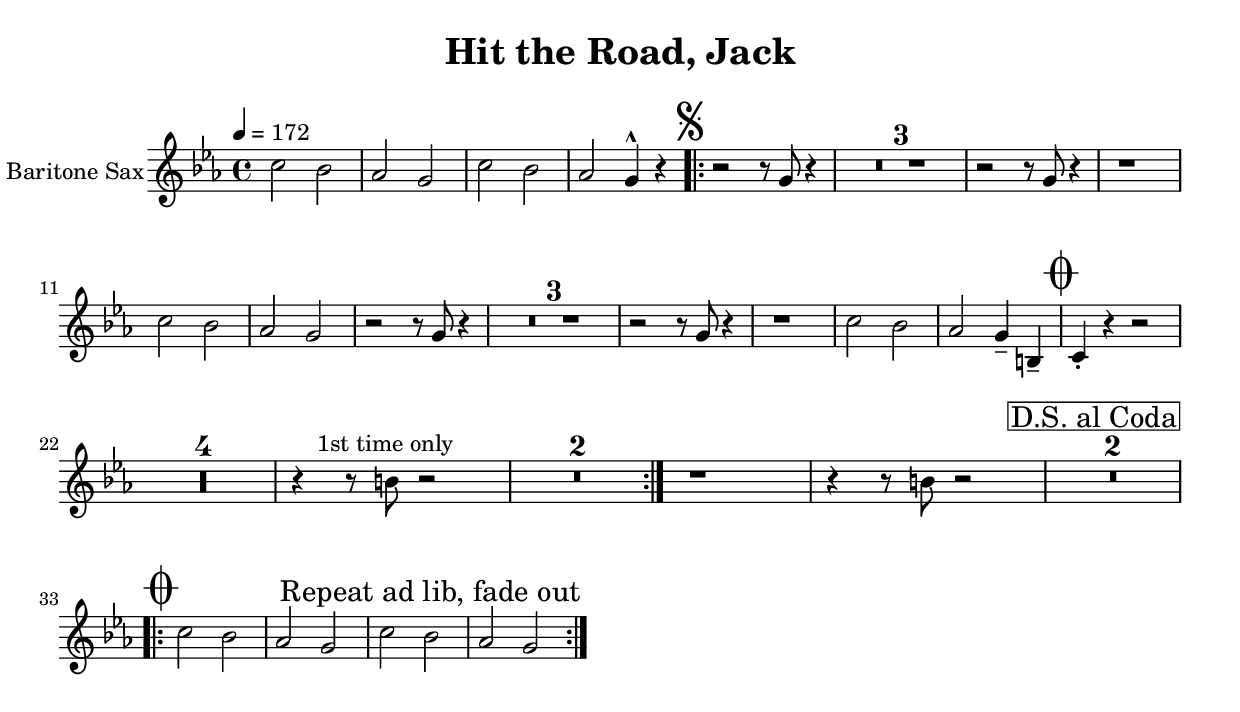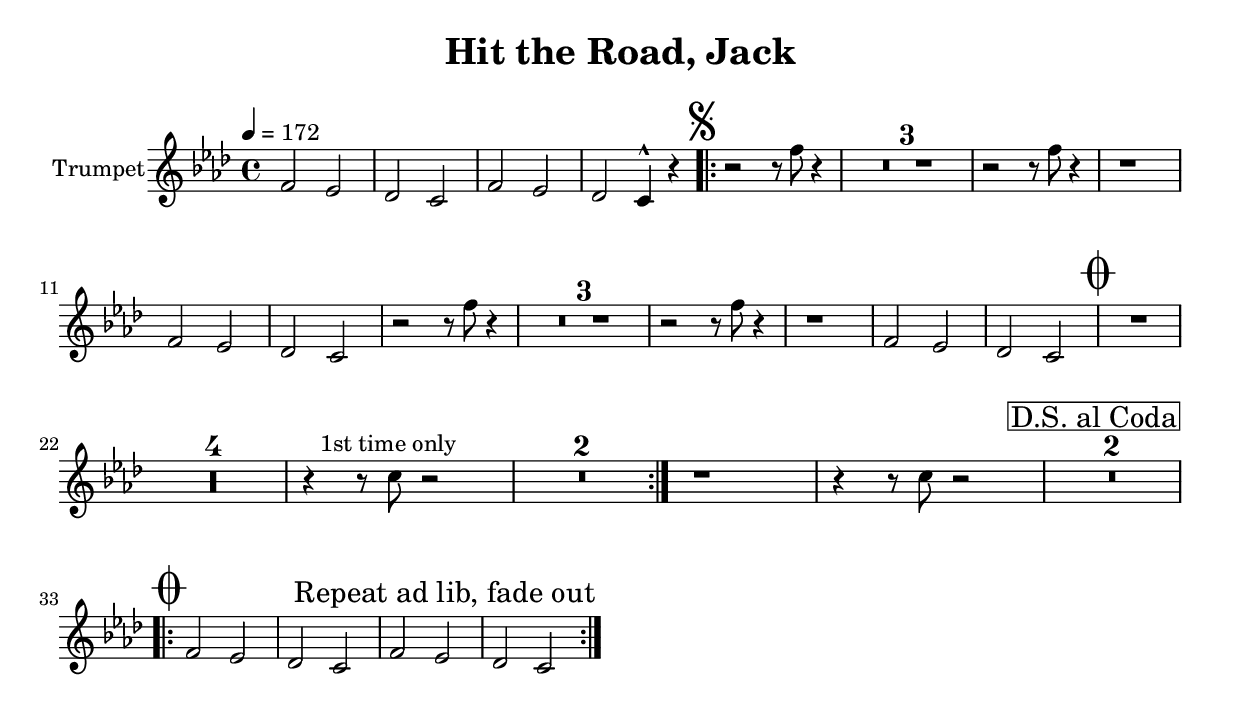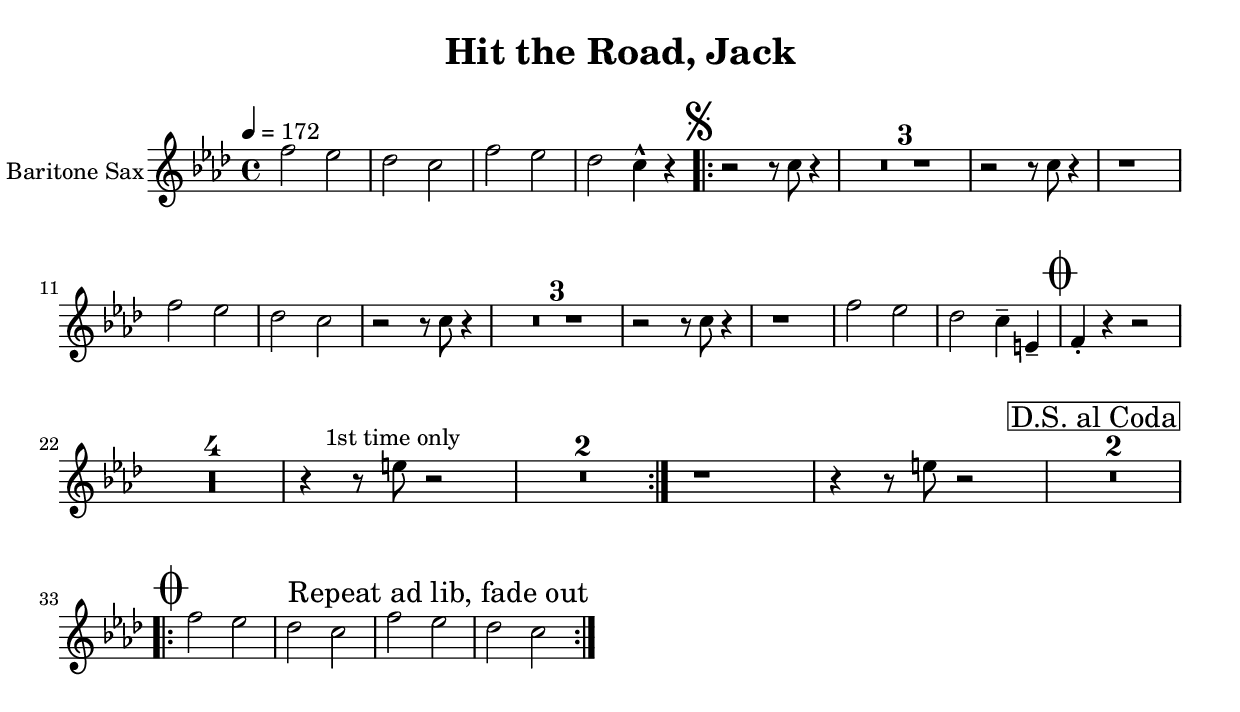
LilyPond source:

#(ly:set-option 'relative-includes #t)
\version "2.18.0"
\include "lib.ly"

\header {
  title = "Hit the Road, Jack"
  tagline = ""
}

\paper {
  markup-system-spacing #'padding = #3 %space after title
  ragged-last = ##t % don't stretch last line
}

global = {
  \time 4/4
  \clef "violin"
  \key as \minor
  \set Score.skipBars = ##t % combine multi-rests
  \accidentalStyle "modern-voice-cautionary" % print some reduntant accidentals in parenthesis, e.g. (#)
}

structure = {
  \tempo 4 = 172
  s1*4  % intro
  \pSegno
  s1*16 % 2x thema, 3rd time to coda
  \pCoda
  s1*8  % verse
  s1*4  % extended verse, then back
  \rightBreakMark \markupBox "D.S. al Coda"
  s1*0^\markup {
    \fontsize #4
    \right-align
    \musicglyph #"scripts.coda"
  }
  s1*4  % repeat ad lib, fade out
  \rightMark "Repeat ad lib, fade out"

}

remarks = \lyricmode {
}

chorusChords = \chordmode {

}

theChords = {
  s1*8
  % \set Score.proportionalNotationDuration = #(ly:make-moment 1 8 )
  % \chorusChords
  % \unset Score.proportionalNotationDuration
}

trumpetChords = \transpose es c \theChords
altoChords = \transpose as c \theChords

slTp = \relative c'' { e4 }
slAs = \relative c''' { a4 }
slbTp = \repeat unfold 4 \slTp
slbAs = \repeat unfold 4 \slAs

kickTp = \relative c''' {r2 r8 as r4}
abstiegTp = \relative c'' {as2 ges | fes es}

trumpet = \transpose es c \relative c'' {
  \global
  \set Staff.instrumentName = #"Trumpet"
  \abstiegTp | as ges | fes es4^^ r |
%  es,2 des | ces bes | es des | ces bes4 r |

  \repeat volta 2 {
    \kickTp R1*3
    \kickTp r1 \abstiegTp
    \kickTp R1*3
    \kickTp r1 \abstiegTp
    R1*5
    r4 r8 es'8^\markup \center-align "1st time only" r2 | R1*2
  }
  r1 r4 r8 es8 r2 | R1*2
  \repeat volta 16 {
    \abstiegTp \abstiegTp
  }
}

breaks = {
  s1*10 \break
  s1*11 \break
  s1*11 \break
}

kickSax = \relative c'' {r2 r8 es r4}
abstiegSax = \relative c''' {as2 ges | fes}

altoSax = \transpose as c \relative c'' {
  \global
  \set Staff.instrumentName = #"Baritone Sax"
  \abstiegSax es2 | \abstiegSax es4^^ r |

  \repeat volta 2 {
    \kickSax R1*3
    \kickSax r1 \abstiegSax es2
    \kickSax R1*3
    \kickSax r1 \abstiegSax es4-- g,--
    as-. r r2 | R1*4
    r4 r8 g'8^\markup \center-align "1st time only" r2 | R1*2
  }
  r1 r4 r8 g8 r2 | R1*2
  \repeat volta 16 {
    \abstiegSax es2 \abstiegSax es2
  }
}

% \book {
%   \score {
%     % \midi { }
%     <<
%       \lyricsAbove \remarks
%       \new ChordNames \trumpetChords
%       \new Staff = "trumpet" <<
%         \structure
%         \trumpet
%       >>
%       % \new Staff \trumpet
%       \new ChordNames \altoChords
%       \new Staff = "altoSax" <<
%         \altoSax
%       >>
%     >>
%   }
% }
\book {
  \bookOutputSuffix "tp"
  \paper {
    system-system-spacing #'basic-distance = #15 % increase space
    % fit on one page
    % system-system-spacing = #'(
    %   (basic-distance . 10)
    %   (minimum-distance . 0)
    %   (padding . 0)
    %   (stretchability . 0))
  }
  \score {
    <<
      \lyricsAbove \remarks
      \new ChordNames \trumpetChords
      \new Staff = "trumpet" <<
        \structure
        \breaks
        \trumpet
      >>
    >>
  }
}
\book {
  \bookOutputSuffix "as"
  \paper {
    system-system-spacing #'basic-distance = #15 % increase space
  }
  \score {
    <<
      \lyricsAbove \remarks
      \new ChordNames \altoChords
      \new Staff = "altoSax" <<
        \structure
        \breaks
        \altoSax
      >>
    >>
  }
}

tenorSax = \transpose bes, es \altoSax
tenorChords = \transpose bes es \altoChords
\book {
  \bookOutputSuffix "ts"
  \paper {
    system-system-spacing #'basic-distance = #15
  }
  \score {
    <<
      \lyricsAbove \remarks
      \new ChordNames \tenorChords
      \new Staff = "tenorSax" <<
        \structure
        \breaks
        \tenorSax
      >>
    >>
  }
}
